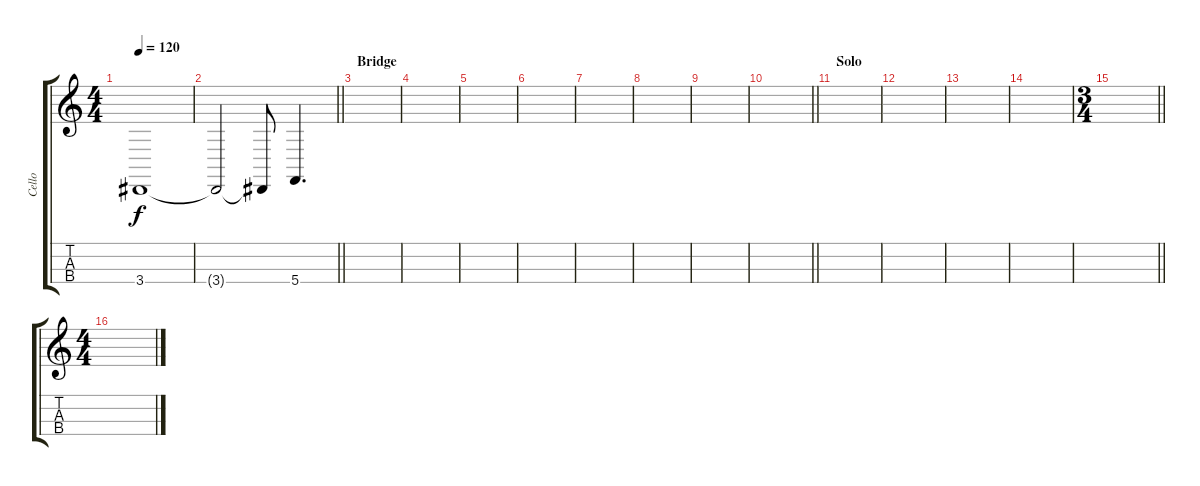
\track ("Cello" "Cello") {instrument violin}
\staff {score tabs}
\tuning (A3 D3 G2 C2) {hide}
\ts (4 4)
\tempo 120
\clef g2
\ks c
3.4.1{dy f} |
\barLineRight lightlight
3.4{t}.2 3.4{t}.8 5.4.4{d} |
\section ("" "Bridge")
|
|
|
|
|
|
|
\barLineRight lightlight
|
\section ("" "Solo")
|
|
|
|
\ts (3 4)
\barLineRight lightlight
|
\ts (4 4)
\section ("" "")
